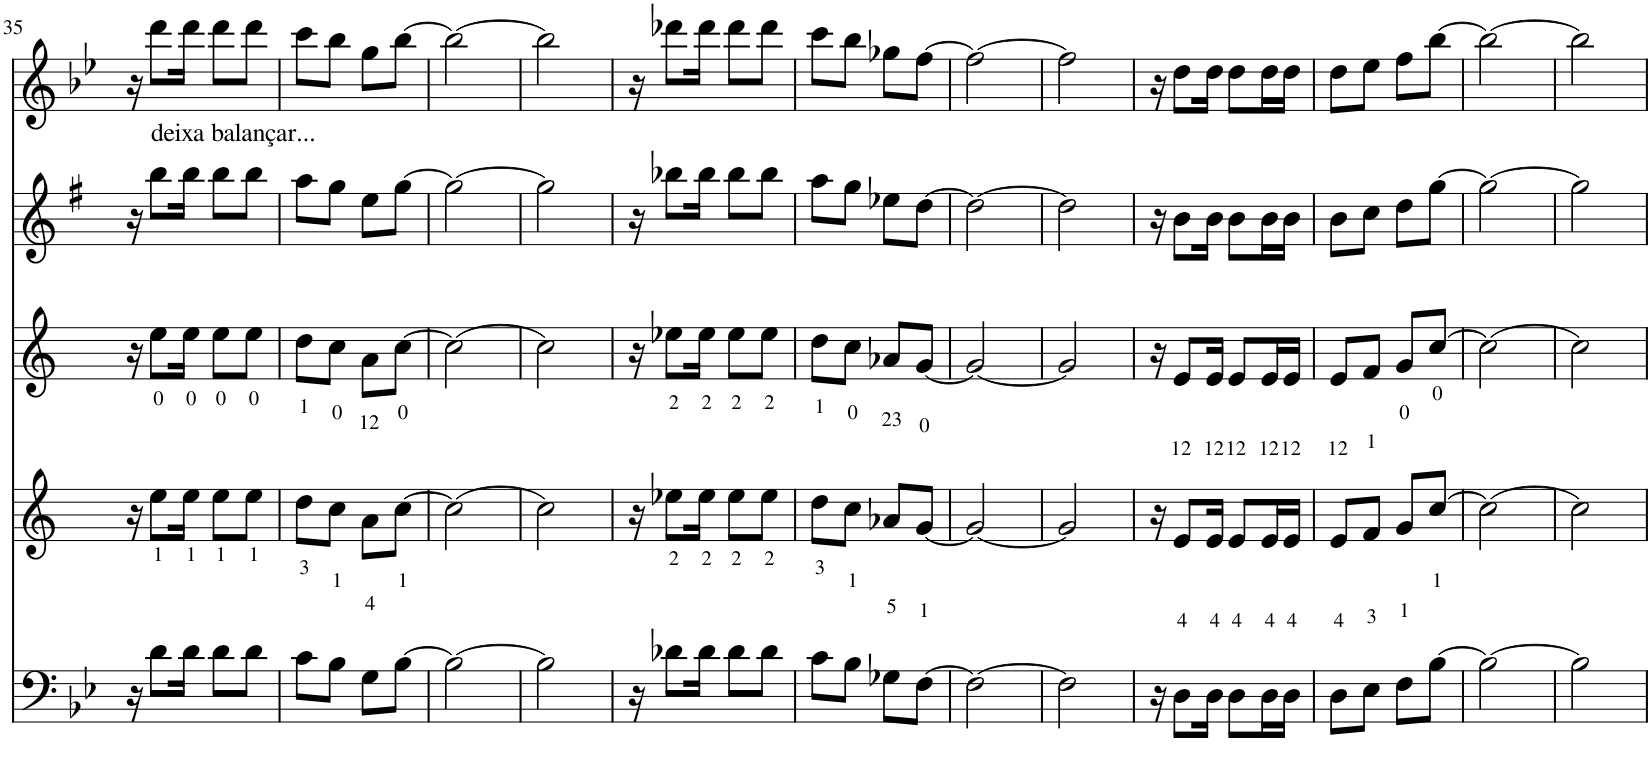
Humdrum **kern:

**kern	**kern	**kern	**kern	**kern
*part5	*part4	*part3	*part2	*part1
*staff5	*staff4	*staff3	*staff2	*staff1
*I"Trombone	*I"Trompete Bb	*I"Saxofone Tenor	*I"Saxofone Alto	*I"Flauta Transversal
*I'Trb	*I'Tpt	*	*	*I'Fl
!!LO:PB:g=z
*clefF4	*clefG2	*clefG2	*clefG2	*clefG2
*	*Trd1c2	*Trd8c14	*Trd5c9	*
*k[b-e-]	*k[]	*k[]	*k[f#]	*k[b-e-]
*M2/4	*M2/4	*M2/4	*M2/4	*M2/4
=35	=35	=35	=35	=35
16r	16r	16r	16r	16r
!	!	!	!	!LO:TX:b:t=deixa balançar...
8d\L	8ee\L	8ee\L	8bb\L	8ddd\L
16d\Jk	16ee\Jk	16ee\Jk	16bb\Jk	16ddd\Jk
8d\L	8ee\L	8ee\L	8bb\L	8ddd\L
8d\J	8ee\J	8ee\J	8bb\J	8ddd\J
=36	=36	=36	=36	=36
8c\L	8dd\L	8dd\L	8aa\L	8ccc\L
8B-\J	8cc\J	8cc\J	8gg\J	8bb-\J
8G\L	8a\L	8a\L	8ee\L	8gg\L
[8B-\J	[8cc\J	[8cc\J	[8gg\J	[8bb-\J
=37	=37	=37	=37	=37
2B-\_	2cc\_	2cc\_	2gg\_	2bb-\_
=38	=38	=38	=38	=38
2B-\]	2cc\]	2cc\]	2gg\]	2bb-\]
=39	=39	=39	=39	=39
16r	16r	16r	16r	16r
8d-X\L	8ee-X\L	8ee-X\L	8bb-X\L	8ddd-X\L
16d-\Jk	16ee-\Jk	16ee-\Jk	16bb-\Jk	16ddd-\Jk
8d-\L	8ee-\L	8ee-\L	8bb-\L	8ddd-\L
8d-\J	8ee-\J	8ee-\J	8bb-\J	8ddd-\J
=40	=40	=40	=40	=40
8c\L	8dd\L	8dd\L	8aa\L	8ccc\L
8B-\J	8cc\J	8cc\J	8gg\J	8bb-\J
8G-X\L	8a-X/L	8a-X/L	8ee-X\L	8gg-X\L
[8F\J	[8g/J	[8g/J	[8dd\J	[8ff\J
=41	=41	=41	=41	=41
2F\_	2g/_	2g/_	2dd\_	2ff\_
=42	=42	=42	=42	=42
2F\]	2g/]	2g/]	2dd\]	2ff\]
=43	=43	=43	=43	=43
16r	16r	16r	16r	16r
8D\L	8e/L	8e/L	8b\L	8dd\L
16D\Jk	16e/Jk	16e/Jk	16b\Jk	16dd\Jk
8D\L	8e/L	8e/L	8b\L	8dd\L
16D\L	16e/L	16e/L	16b\L	16dd\L
16D\JJ	16e/JJ	16e/JJ	16b\JJ	16dd\JJ
=44	=44	=44	=44	=44
8D\L	8e/L	8e/L	8b\L	8dd\L
8E-\J	8f/J	8f/J	8cc\J	8ee-\J
8F\L	8g/L	8g/L	8dd\L	8ff\L
[8B-\J	[8cc/J	[8cc/J	[8gg\J	[8bb-\J
=45	=45	=45	=45	=45
2B-\_	2cc\_	2cc\_	2gg\_	2bb-\_
=46	=46	=46	=46	=46
2B-\]	2cc\]	2cc\]	2gg\]	2bb-\]
=	=	=	=	=
*-	*-	*-	*-	*-
